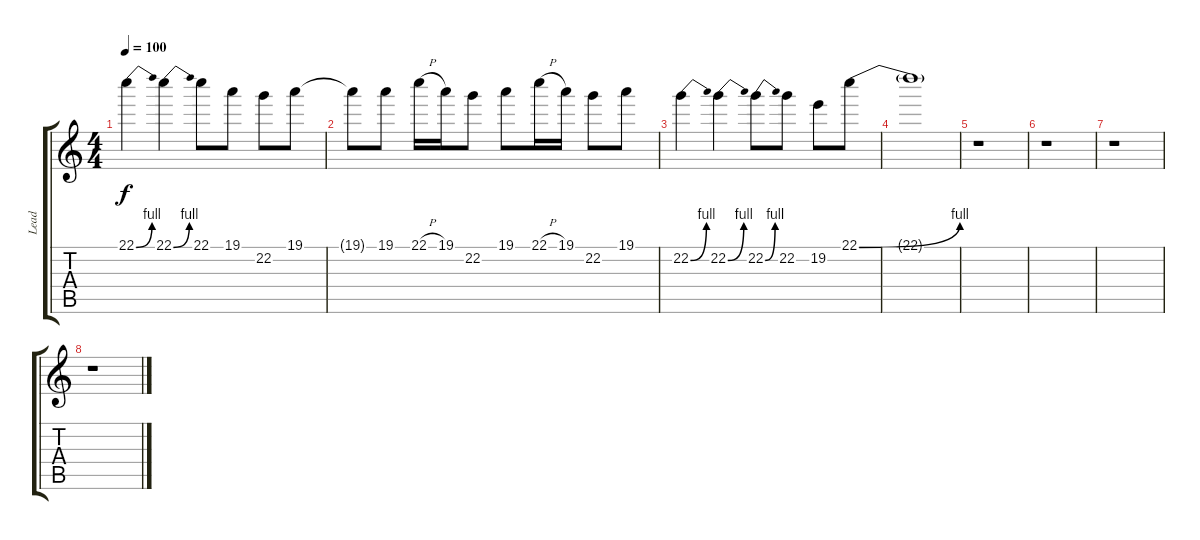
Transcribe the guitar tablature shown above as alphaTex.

\track ("Lead" "Lead") {instrument distortionguitar}
\staff {score tabs}
\tuning (D4 A3 F3 C3 G2 D2) {hide}
\ts (4 4)
\tempo 100
\clef g2
\ks c
22.1{be (bend 0 0 60 4)}.4{dy f} 22.1{be (bend 0 0 60 4)}.4 22.1.8 19.1.8 22.2.8 19.1.8 |
19.1{t}.8 19.1.8 22.1{h}.16 19.1.16 22.2.8 19.1.8 22.1{h}.16 19.1.16 22.2.8 19.1.8 |
22.2{be (bend 0 0 60 4)}.4 22.2{be (bend 0 0 60 4)}.4 22.2{be (bend 0 0 60 4)}.8 22.2.8 19.2.8 22.1{be (bend 0 0 60 4)}.8 |
22.1{t}.1 |
r.1 |
r.1 |
r.1 |
r.1
